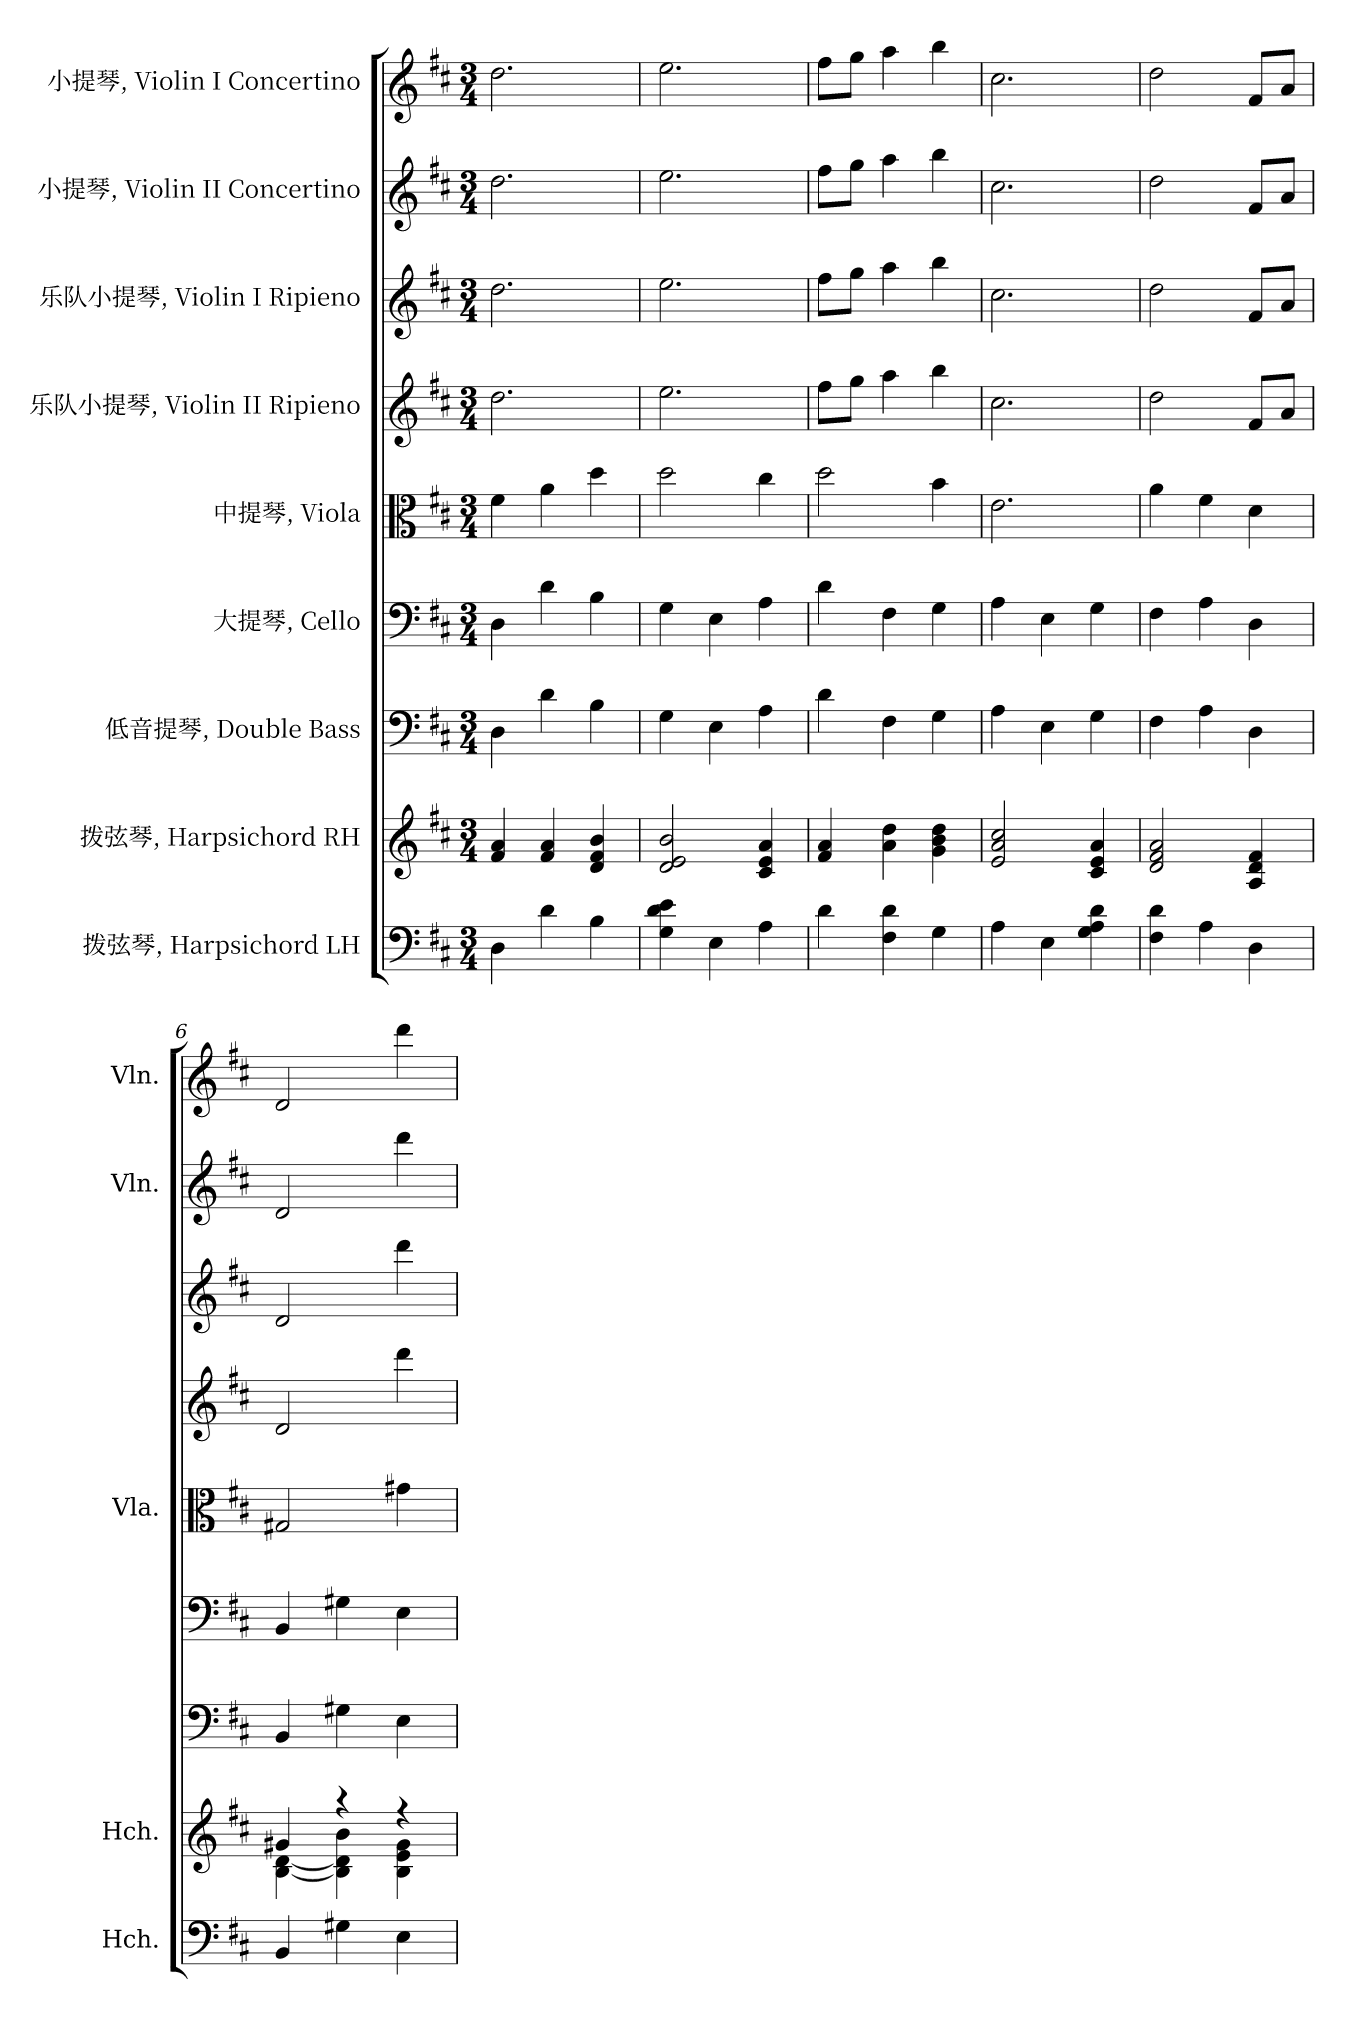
**kern	**kern	**kern	**kern	**kern	**kern	**kern	**kern	**kern
*part9	*part8	*part7	*part6	*part5	*part4	*part3	*part2	*part1
*staff9	*staff8	*staff7	*staff6	*staff5	*staff4	*staff3	*staff2	*staff1
*I"拨弦琴, Harpsichord LH	*I"拨弦琴, Harpsichord RH	*I"低音提琴, Double Bass	*I"大提琴, Cello	*I"中提琴, Viola	*I"乐队小提琴, Violin II Ripieno	*I"乐队小提琴, Violin I Ripieno	*I"小提琴, Violin II Concertino	*I"小提琴, Violin I Concertino
*I'Hch.	*I'Hch.	*	*	*I'Vla.	*	*	*I'Vln.	*I'Vln.
*clefF4	*clefG2	*clefF4	*clefF4	*clefC3	*clefG2	*clefG2	*clefG2	*clefG2
*	*	*ITrd7c12	*	*	*	*	*	*
*k[f#c#]	*k[f#c#]	*k[f#c#]	*k[f#c#]	*k[f#c#]	*k[f#c#]	*k[f#c#]	*k[f#c#]	*k[f#c#]
*M3/4	*M3/4	*M3/4	*M3/4	*M3/4	*M3/4	*M3/4	*M3/4	*M3/4
*MM75	*MM75	*MM75	*MM75	*MM75	*MM75	*MM75	*MM75	*MM75
=1	=1	=1	=1	=1	=1	=1	=1	=1
4D\	4f#/ 4a/	4DD\	4D\	4f#\	2.dd\	2.dd\	2.dd\	2.dd\
4d\	4f#/ 4a/	4D\	4d\	4a\	.	.	.	.
4B\	4d/ 4f#/ 4b/	4BB\	4B\	4dd\	.	.	.	.
=2	=2	=2	=2	=2	=2	=2	=2	=2
4G\ 4d\ 4e\	2d/ 2e/ 2b/	4GG\	4G\	2dd\	2.ee\	2.ee\	2.ee\	2.ee\
4E\	.	4EE\	4E\	.	.	.	.	.
4A\	4c#/ 4e/ 4a/	4AA\	4A\	4cc#\	.	.	.	.
=3	=3	=3	=3	=3	=3	=3	=3	=3
4d\	4f#/ 4a/	4D\	4d\	2dd\	8ff#\L	8ff#\L	8ff#\L	8ff#\L
.	.	.	.	.	8gg\J	8gg\J	8gg\J	8gg\J
4F#\ 4d\	4a\ 4dd\	4FF#\	4F#\	.	4aa\	4aa\	4aa\	4aa\
4G\	4g\ 4b\ 4dd\	4GG\	4G\	4b\	4bb\	4bb\	4bb\	4bb\
=4	=4	=4	=4	=4	=4	=4	=4	=4
4A\	2e/ 2a/ 2cc#/	4AA\	4A\	2.e\	2.cc#\	2.cc#\	2.cc#\	2.cc#\
4E\	.	4EE\	4E\	.	.	.	.	.
4G\ 4A\ 4d\	4c#/ 4e/ 4a/	4GG\	4G\	.	.	.	.	.
=5	=5	=5	=5	=5	=5	=5	=5	=5
4F#\ 4d\	2d/ 2f#/ 2a/	4FF#\	4F#\	4a\	2dd\	2dd\	2dd\	2dd\
4A\	.	4AA\	4A\	4f#\	.	.	.	.
4D\	4A/ 4d/ 4f#/	4DD\	4D\	4d\	8f#/L	8f#/L	8f#/L	8f#/L
.	.	.	.	.	8a/J	8a/J	8a/J	8a/J
=6	=6	=6	=6	=6	=6	=6	=6	=6
*	*^	*	*	*	*	*	*	*
4BB/	4g#X/	[4B\ [4d\	4BBB/	4BB/	2G#X/	2d/	2d/	2d/	2d/
4G#X\	4r	4B\] 4d\] 4b\	4GG#X\	4G#X\	.	.	.	.	.
4E\	4r	4B\ 4e\ 4g#\	4EE\	4E\	4g#X\	4ddd\	4ddd\	4ddd\	4ddd\
*	*v	*v	*	*	*	*	*	*	*
=	=	=	=	=	=	=	=	=
*-	*-	*-	*-	*-	*-	*-	*-	*-
